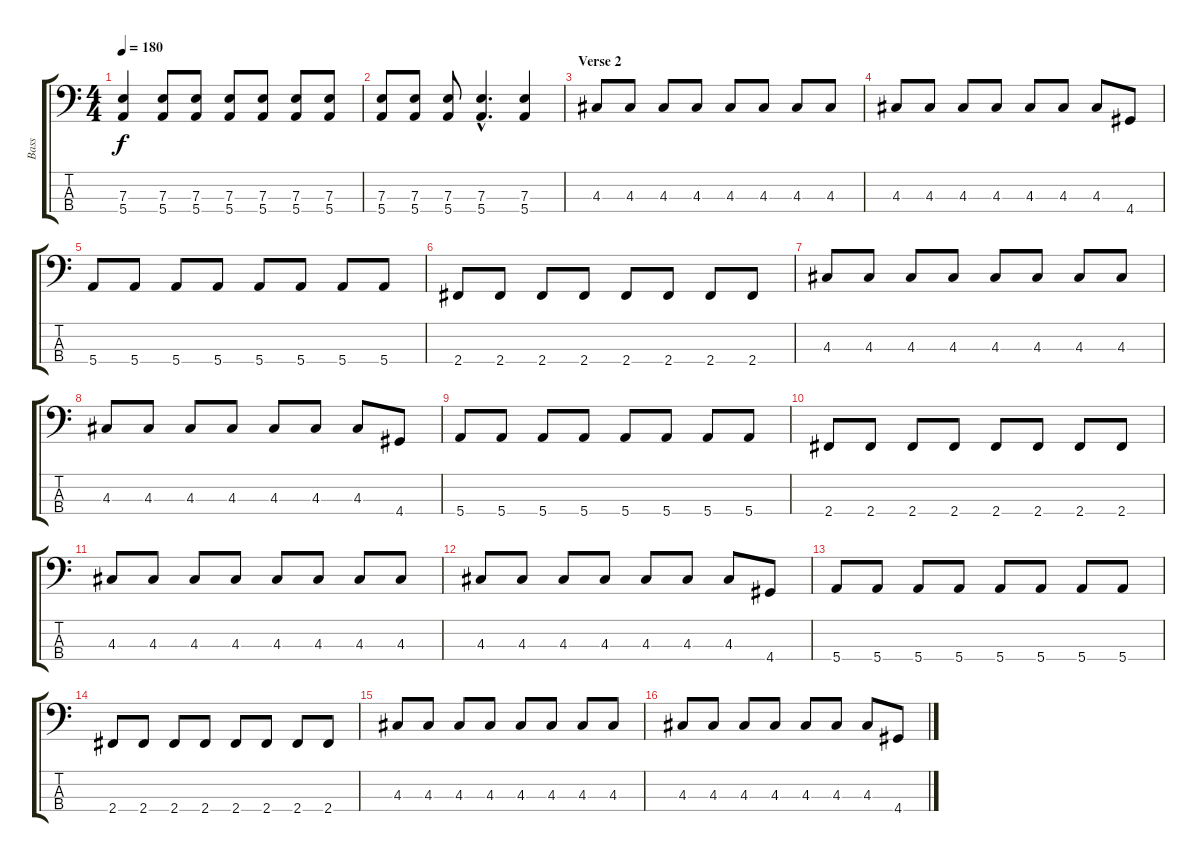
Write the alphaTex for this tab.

\track ("Bass" "Bass") {instrument electricbasspick}
\staff {score tabs}
\tuning (G2 D2 A1 E1) {hide}
\ts (4 4)
\tempo 180
\clef f4
\ks c
(7.3 5.4).4{dy f} (7.3 5.4).8 (7.3 5.4).8 (7.3 5.4).8 (7.3 5.4).8 (7.3 5.4).8 (7.3 5.4).8 |
(7.3 5.4).8 (7.3 5.4).8 (7.3 5.4).8 (7.3{hac} 5.4{hac}).4{d} (7.3 5.4).4 |
\section ("" "Verse 2")
4.3.8 4.3.8 4.3.8 4.3.8 4.3.8 4.3.8 4.3.8 4.3.8 |
4.3.8 4.3.8 4.3.8 4.3.8 4.3.8 4.3.8 4.3.8 4.4.8 |
5.4.8 5.4.8 5.4.8 5.4.8 5.4.8 5.4.8 5.4.8 5.4.8 |
2.4.8 2.4.8 2.4.8 2.4.8 2.4.8 2.4.8 2.4.8 2.4.8 |
4.3.8 4.3.8 4.3.8 4.3.8 4.3.8 4.3.8 4.3.8 4.3.8 |
4.3.8 4.3.8 4.3.8 4.3.8 4.3.8 4.3.8 4.3.8 4.4.8 |
5.4.8 5.4.8 5.4.8 5.4.8 5.4.8 5.4.8 5.4.8 5.4.8 |
2.4.8 2.4.8 2.4.8 2.4.8 2.4.8 2.4.8 2.4.8 2.4.8 |
4.3.8 4.3.8 4.3.8 4.3.8 4.3.8 4.3.8 4.3.8 4.3.8 |
4.3.8 4.3.8 4.3.8 4.3.8 4.3.8 4.3.8 4.3.8 4.4.8 |
5.4.8 5.4.8 5.4.8 5.4.8 5.4.8 5.4.8 5.4.8 5.4.8 |
2.4.8 2.4.8 2.4.8 2.4.8 2.4.8 2.4.8 2.4.8 2.4.8 |
4.3.8 4.3.8 4.3.8 4.3.8 4.3.8 4.3.8 4.3.8 4.3.8 |
4.3.8 4.3.8 4.3.8 4.3.8 4.3.8 4.3.8 4.3.8 4.4.8
